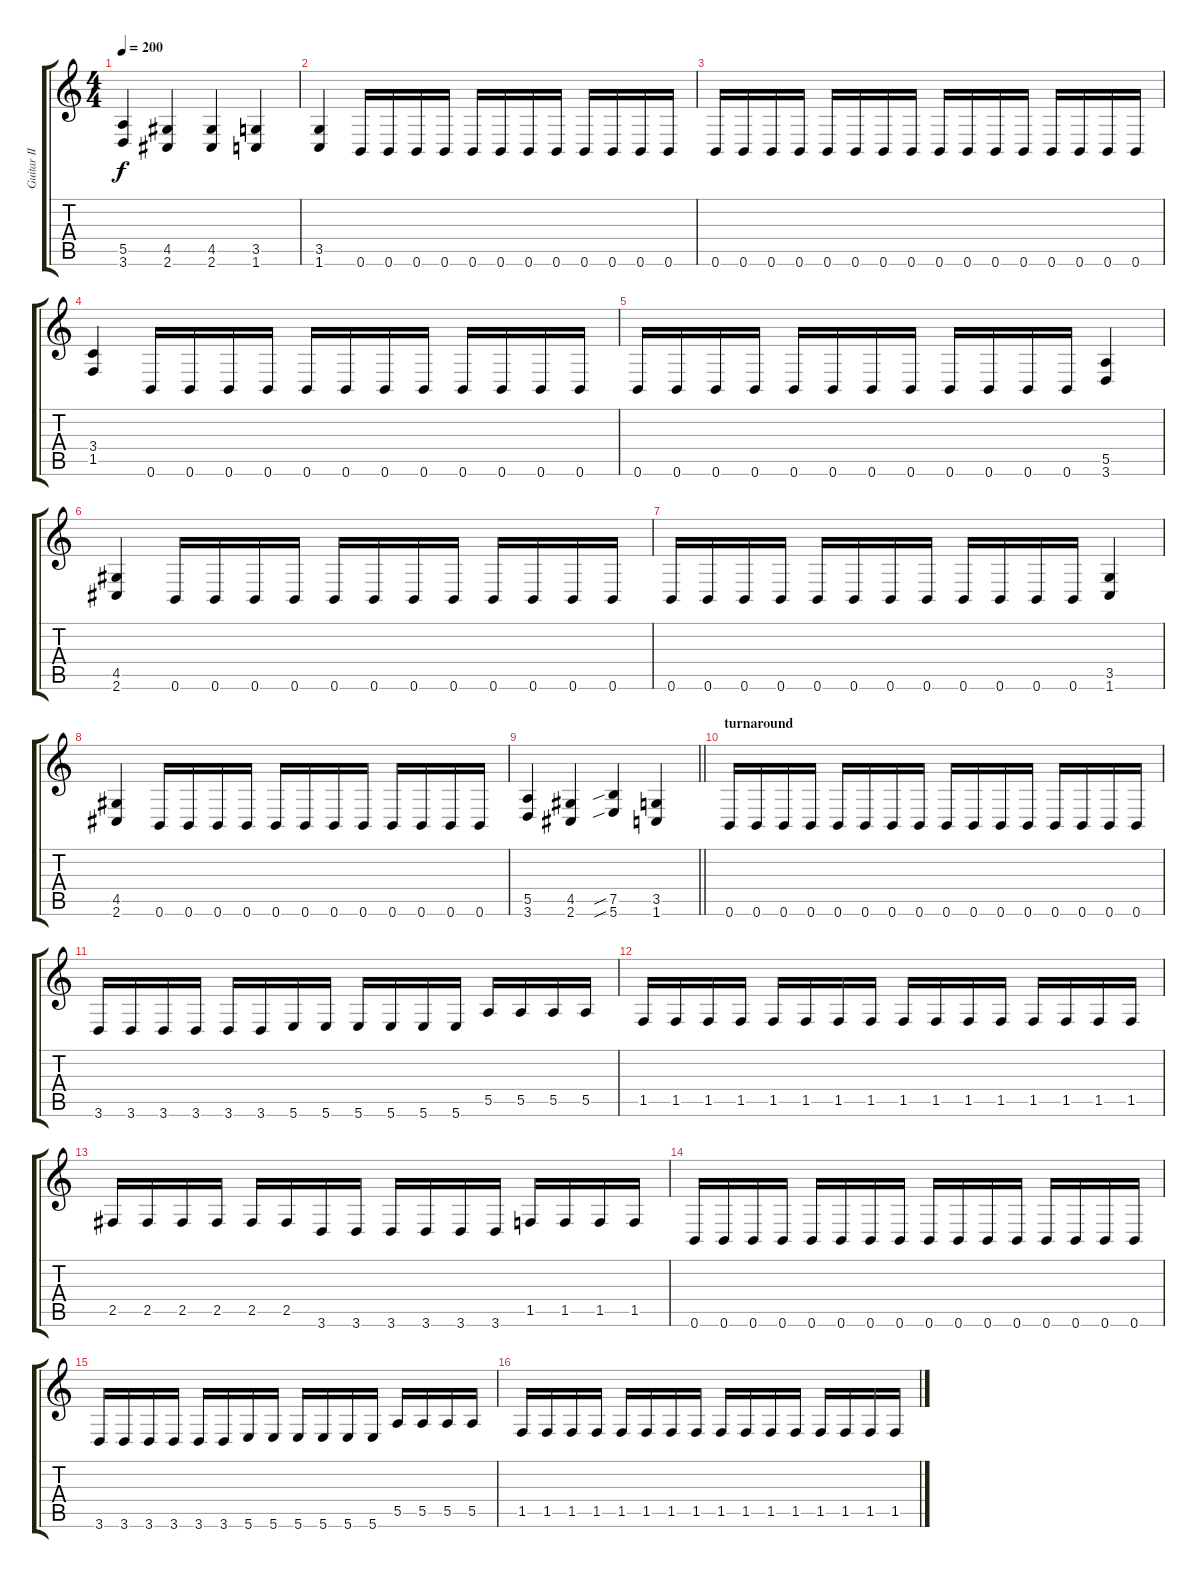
\track ("Guitar II" "Guitar II") {instrument distortionguitar}
\staff {score tabs}
\tuning (B3 Gb3 D3 A2 E2 B1) {hide}
\ts (4 4)
\tempo 200
\clef g2
\ks c
(5.5 3.6).4{dy f} (4.5 2.6).4 (4.5 2.6).4 (3.5 1.6).4 |
(3.5 1.6).4 0.6.16 0.6.16 0.6.16 0.6.16 0.6.16 0.6.16 0.6.16 0.6.16 0.6.16 0.6.16 0.6.16 0.6.16 |
0.6.16 0.6.16 0.6.16 0.6.16 0.6.16 0.6.16 0.6.16 0.6.16 0.6.16 0.6.16 0.6.16 0.6.16 0.6.16 0.6.16 0.6.16 0.6.16 |
(3.4 1.5).4 0.6.16 0.6.16 0.6.16 0.6.16 0.6.16 0.6.16 0.6.16 0.6.16 0.6.16 0.6.16 0.6.16 0.6.16 |
0.6.16 0.6.16 0.6.16 0.6.16 0.6.16 0.6.16 0.6.16 0.6.16 0.6.16 0.6.16 0.6.16 0.6.16 (5.5 3.6).4 |
(4.5 2.6).4 0.6.16 0.6.16 0.6.16 0.6.16 0.6.16 0.6.16 0.6.16 0.6.16 0.6.16 0.6.16 0.6.16 0.6.16 |
0.6.16 0.6.16 0.6.16 0.6.16 0.6.16 0.6.16 0.6.16 0.6.16 0.6.16 0.6.16 0.6.16 0.6.16 (3.5 1.6).4 |
(4.5 2.6).4 0.6.16 0.6.16 0.6.16 0.6.16 0.6.16 0.6.16 0.6.16 0.6.16 0.6.16 0.6.16 0.6.16 0.6.16 |
\barLineRight lightlight
(5.5 3.6).4 (4.5 2.6).4 (7.5{sib} 5.6{sib}).4 (3.5 1.6).4 |
\section ("" "turnaround")
0.6.16 0.6.16 0.6.16 0.6.16 0.6.16 0.6.16 0.6.16 0.6.16 0.6.16 0.6.16 0.6.16 0.6.16 0.6.16 0.6.16 0.6.16 0.6.16 |
3.6.16 3.6.16 3.6.16 3.6.16 3.6.16 3.6.16 5.6.16 5.6.16 5.6.16 5.6.16 5.6.16 5.6.16 5.5.16 5.5.16 5.5.16 5.5.16 |
1.5.16 1.5.16 1.5.16 1.5.16 1.5.16 1.5.16 1.5.16 1.5.16 1.5.16 1.5.16 1.5.16 1.5.16 1.5.16 1.5.16 1.5.16 1.5.16 |
2.5.16 2.5.16 2.5.16 2.5.16 2.5.16 2.5.16 3.6.16 3.6.16 3.6.16 3.6.16 3.6.16 3.6.16 1.5.16 1.5.16 1.5.16 1.5.16 |
0.6.16 0.6.16 0.6.16 0.6.16 0.6.16 0.6.16 0.6.16 0.6.16 0.6.16 0.6.16 0.6.16 0.6.16 0.6.16 0.6.16 0.6.16 0.6.16 |
3.6.16 3.6.16 3.6.16 3.6.16 3.6.16 3.6.16 5.6.16 5.6.16 5.6.16 5.6.16 5.6.16 5.6.16 5.5.16 5.5.16 5.5.16 5.5.16 |
1.5.16 1.5.16 1.5.16 1.5.16 1.5.16 1.5.16 1.5.16 1.5.16 1.5.16 1.5.16 1.5.16 1.5.16 1.5.16 1.5.16 1.5.16 1.5.16
